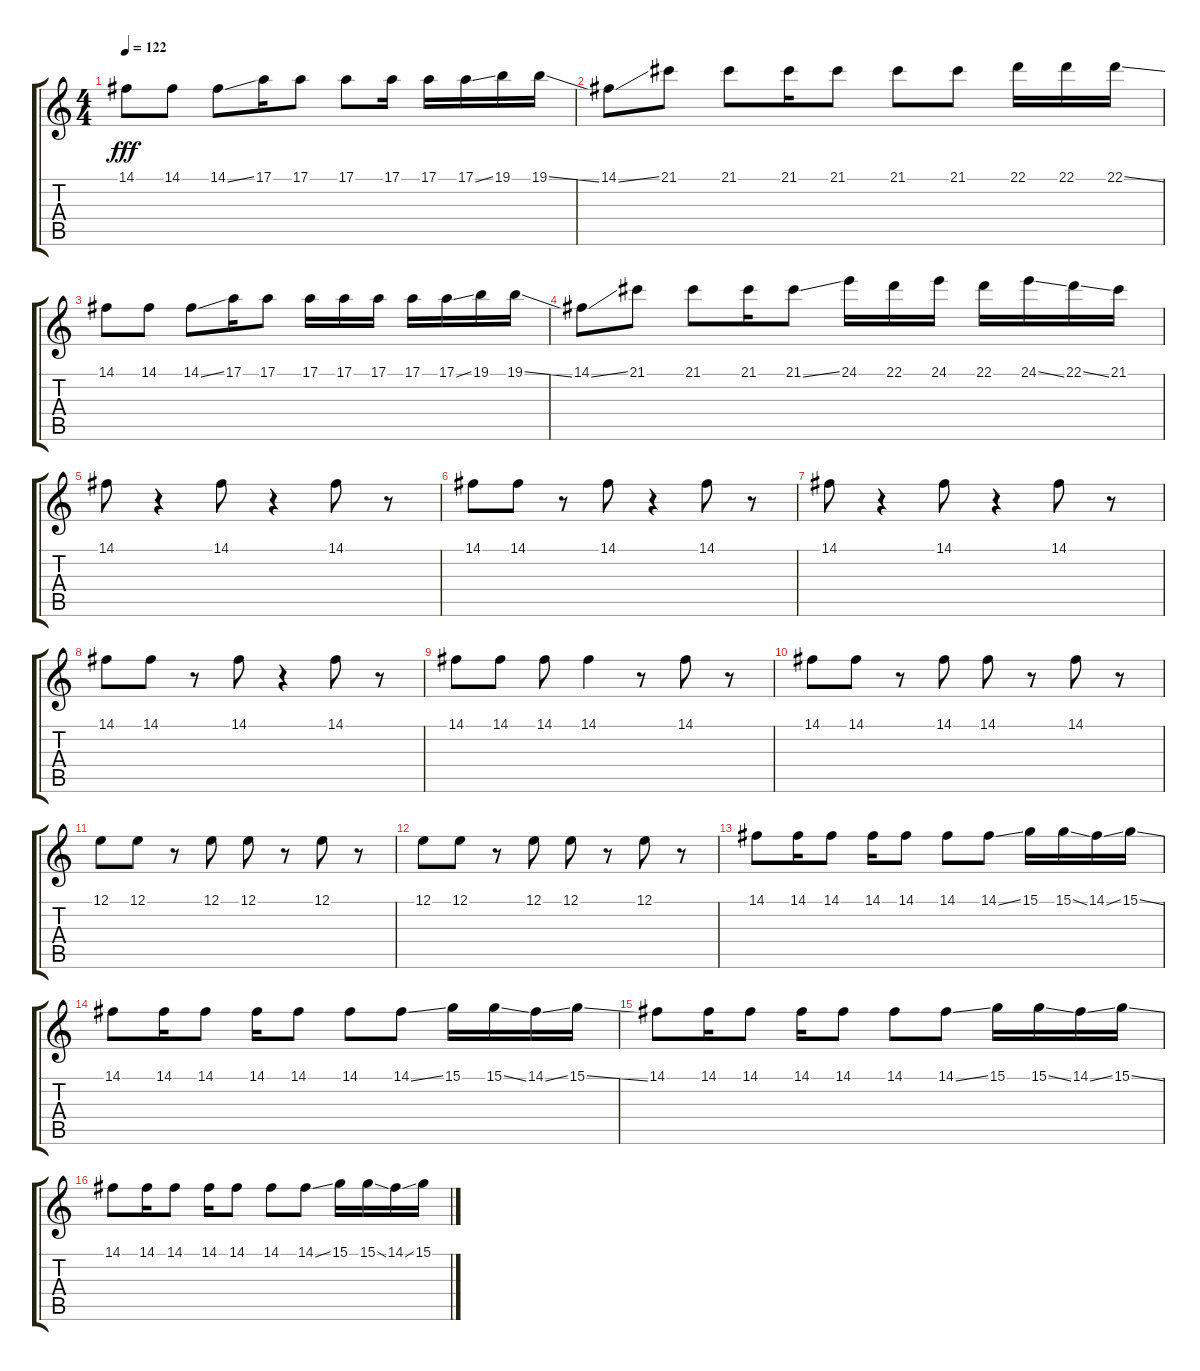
\track "" {instrument orchestrahit}
\staff {score tabs}
\tuning (E4 B3 G3 D3 A2 E2) {hide}
\ts (4 4)
\tempo 122
\clef g2
\ks c
14.1.8{dy fff} 14.1.8 14.1{ss}.8 17.1.16 17.1.8 17.1.8 17.1.16 17.1.16 17.1{ss}.16 19.1.16 19.1{ss}.16 |
14.1{ss}.8 21.1.8 21.1.8 21.1.16 21.1.8 21.1.8 21.1.8 22.1.16 22.1.16 22.1{ss}.16 |
14.1.8 14.1.8 14.1{ss}.8 17.1.16 17.1.8 17.1.16 17.1.16 17.1.16 17.1.16 17.1{ss}.16 19.1.16 19.1{ss}.16 |
14.1{ss}.8 21.1.8 21.1.8 21.1.16 21.1{ss}.8 24.1.16 22.1.16 24.1.16 22.1.16 24.1{ss}.16 22.1{ss}.16 21.1.16 |
14.1.8 r.4 14.1.8 r.4 14.1.8 r.8 |
14.1.8 14.1.8 r.8 14.1.8 r.4 14.1.8 r.8 |
14.1.8 r.4 14.1.8 r.4 14.1.8 r.8 |
14.1.8 14.1.8 r.8 14.1.8 r.4 14.1.8 r.8 |
14.1.8 14.1.8 14.1.8 14.1.4 r.8 14.1.8 r.8 |
14.1.8 14.1.8 r.8 14.1.8 14.1.8 r.8 14.1.8 r.8 |
12.1.8 12.1.8 r.8 12.1.8 12.1.8 r.8 12.1.8 r.8 |
12.1.8 12.1.8 r.8 12.1.8 12.1.8 r.8 12.1.8 r.8 |
14.1.8 14.1.16 14.1.8 14.1.16 14.1.8 14.1.8 14.1{ss}.8 15.1.16 15.1{ss}.16 14.1{ss}.16 15.1{ss}.16 |
14.1.8 14.1.16 14.1.8 14.1.16 14.1.8 14.1.8 14.1{ss}.8 15.1.16 15.1{ss}.16 14.1{ss}.16 15.1{ss}.16 |
14.1.8 14.1.16 14.1.8 14.1.16 14.1.8 14.1.8 14.1{ss}.8 15.1.16 15.1{ss}.16 14.1{ss}.16 15.1{ss}.16 |
14.1.8 14.1.16 14.1.8 14.1.16 14.1.8 14.1.8 14.1{ss}.8 15.1.16 15.1{ss}.16 14.1{ss}.16 15.1{ss}.16
